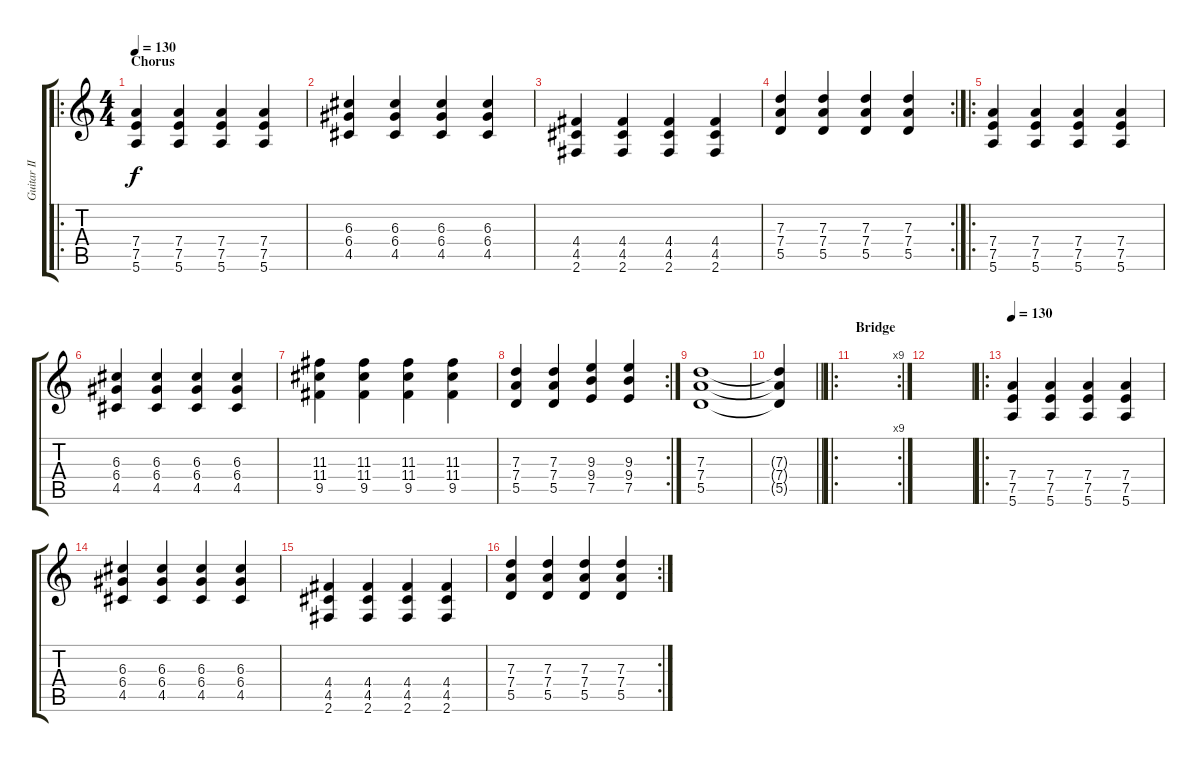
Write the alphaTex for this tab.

\track ("Guitar II" "Guitar II") {instrument distortionguitar}
\staff {score tabs}
\tuning (E4 B3 G3 D3 A2 E2) {hide}
\ro
\ts (4 4)
\section ("" "Chorus")
\tempo 130
\clef g2
\ks c
(7.4 7.5 5.6).4{dy f volume 14 instrument distortionguitar} (7.4 7.5 5.6).4 (7.4 7.5 5.6).4 (7.4 7.5 5.6).4 |
(6.3 6.4 4.5).4 (6.3 6.4 4.5).4 (6.3 6.4 4.5).4 (6.3 6.4 4.5).4 |
(4.4 4.5 2.6).4 (4.4 4.5 2.6).4 (4.4 4.5 2.6).4 (4.4 4.5 2.6).4 |
\rc 2
(7.3 7.4 5.5).4 (7.3 7.4 5.5).4 (7.3 7.4 5.5).4 (7.3 7.4 5.5).4 |
\ro
(7.4 7.5 5.6).4 (7.4 7.5 5.6).4 (7.4 7.5 5.6).4 (7.4 7.5 5.6).4 |
(6.3 6.4 4.5).4 (6.3 6.4 4.5).4 (6.3 6.4 4.5).4 (6.3 6.4 4.5).4 |
(11.3 11.4 9.5).4 (11.3 11.4 9.5).4 (11.3 11.4 9.5).4 (11.3 11.4 9.5).4 |
\rc 2
(7.3 7.4 5.5).4 (7.3 7.4 5.5).4 (9.3 9.4 7.5).4 (9.3 9.4 7.5).4 |
(7.3 7.4 5.5).1 |
\barLineRight lightlight
(7.3{t} 7.4{t} 5.5{t}).4 |
\ro
\rc 9
\section ("" "Bridge")
|
|
\ro
\tempo 130
(7.4 7.5 5.6).4{volume 14 instrument distortionguitar} (7.4 7.5 5.6).4 (7.4 7.5 5.6).4 (7.4 7.5 5.6).4 |
(6.3 6.4 4.5).4 (6.3 6.4 4.5).4 (6.3 6.4 4.5).4 (6.3 6.4 4.5).4 |
(4.4 4.5 2.6).4 (4.4 4.5 2.6).4 (4.4 4.5 2.6).4 (4.4 4.5 2.6).4 |
\rc 2
(7.3 7.4 5.5).4 (7.3 7.4 5.5).4 (7.3 7.4 5.5).4 (7.3 7.4 5.5).4
